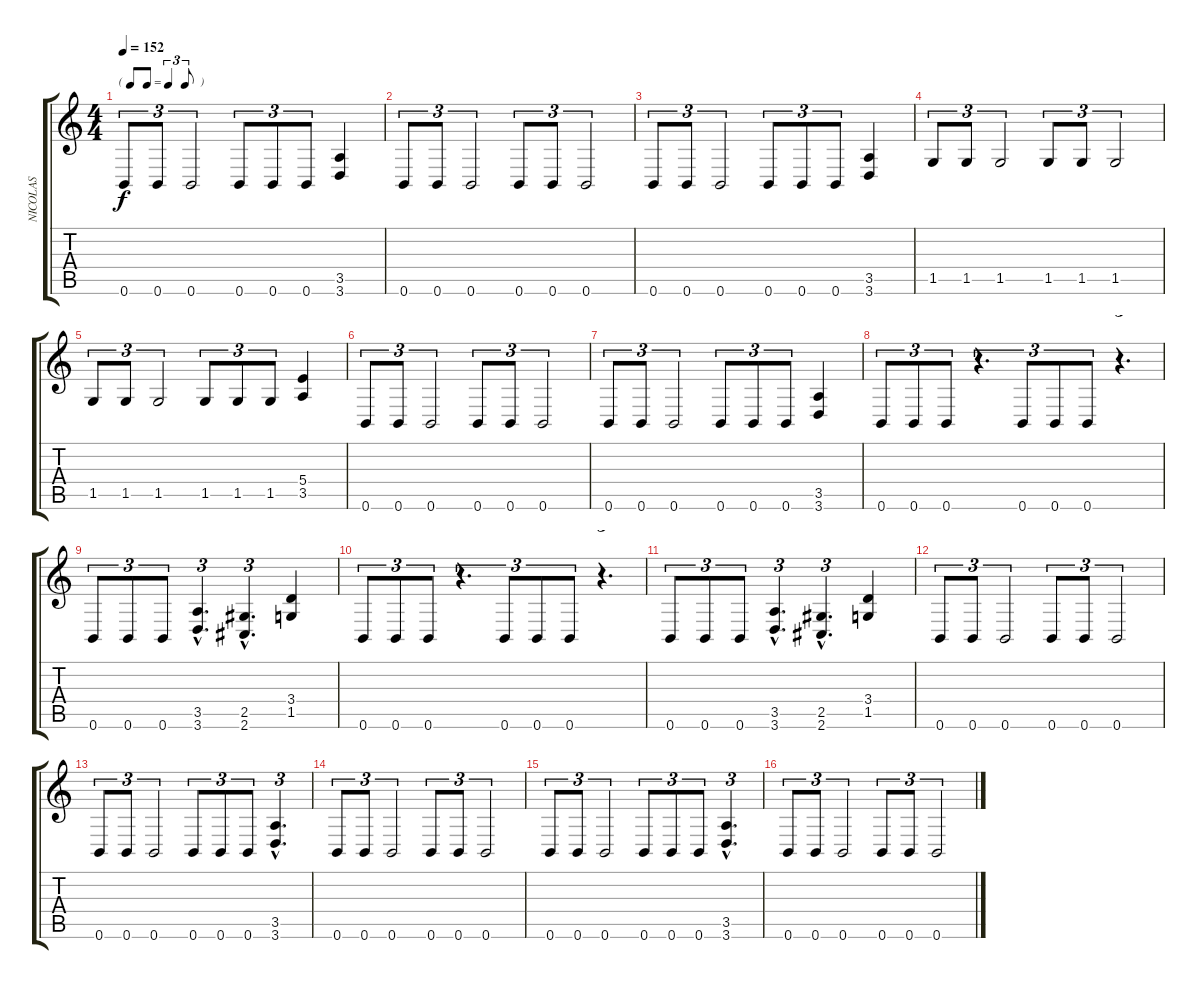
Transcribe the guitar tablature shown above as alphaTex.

\track ("NICOLAS" "NICOLAS") {instrument overdrivenguitar}
\staff {score tabs}
\tuning (Db4 Ab3 E3 B2 Gb2 B1) {hide}
\ts (4 4)
\tf triplet8th
\tempo 152
\clef g2
\ks c
0.6.8{tu (3 2) dy f} 0.6.8{tu (3 2)} 0.6.2{tu (3 2)} 0.6.8{tu (3 2)} 0.6.8{tu (3 2)} 0.6.8{tu (3 2)} (3.5 3.6).4 |
0.6.8{tu (3 2)} 0.6.8{tu (3 2)} 0.6.2{tu (3 2)} 0.6.8{tu (3 2)} 0.6.8{tu (3 2)} 0.6.2{tu (3 2)} |
0.6.8{tu (3 2)} 0.6.8{tu (3 2)} 0.6.2{tu (3 2)} 0.6.8{tu (3 2)} 0.6.8{tu (3 2)} 0.6.8{tu (3 2)} (3.5 3.6).4 |
1.5.8{tu (3 2)} 1.5.8{tu (3 2)} 1.5.2{tu (3 2)} 1.5.8{tu (3 2)} 1.5.8{tu (3 2)} 1.5.2{tu (3 2)} |
1.5.8{tu (3 2)} 1.5.8{tu (3 2)} 1.5.2{tu (3 2)} 1.5.8{tu (3 2)} 1.5.8{tu (3 2)} 1.5.8{tu (3 2)} (5.4 3.5).4 |
0.6.8{tu (3 2)} 0.6.8{tu (3 2)} 0.6.2{tu (3 2)} 0.6.8{tu (3 2)} 0.6.8{tu (3 2)} 0.6.2{tu (3 2)} |
0.6.8{tu (3 2)} 0.6.8{tu (3 2)} 0.6.2{tu (3 2)} 0.6.8{tu (3 2)} 0.6.8{tu (3 2)} 0.6.8{tu (3 2)} (3.5 3.6).4 |
0.6.8{tu (3 2)} 0.6.8{tu (3 2)} 0.6.8{tu (3 2)} r.4{d tu (3 2)} 0.6.8{tu (3 2)} 0.6.8{tu (3 2)} 0.6.8{tu (3 2)} r.4{d tu (3 2)} |
0.6.8{tu (3 2)} 0.6.8{tu (3 2)} 0.6.8{tu (3 2)} (3.5{hac} 3.6{hac}).4{d tu (3 2)} (2.5{hac} 2.6{hac}).4{d tu (3 2)} (3.4 1.5).4 |
0.6.8{tu (3 2)} 0.6.8{tu (3 2)} 0.6.8{tu (3 2)} r.4{d tu (3 2)} 0.6.8{tu (3 2)} 0.6.8{tu (3 2)} 0.6.8{tu (3 2)} r.4{d tu (3 2)} |
0.6.8{tu (3 2)} 0.6.8{tu (3 2)} 0.6.8{tu (3 2)} (3.5{hac} 3.6{hac}).4{d tu (3 2)} (2.5{hac} 2.6{hac}).4{d tu (3 2)} (3.4 1.5).4 |
0.6.8{tu (3 2)} 0.6.8{tu (3 2)} 0.6.2{tu (3 2)} 0.6.8{tu (3 2)} 0.6.8{tu (3 2)} 0.6.2{tu (3 2)} |
0.6.8{tu (3 2)} 0.6.8{tu (3 2)} 0.6.2{tu (3 2)} 0.6.8{tu (3 2)} 0.6.8{tu (3 2)} 0.6.8{tu (3 2)} (3.5{hac} 3.6{hac}).4{d tu (3 2)} |
0.6.8{tu (3 2)} 0.6.8{tu (3 2)} 0.6.2{tu (3 2)} 0.6.8{tu (3 2)} 0.6.8{tu (3 2)} 0.6.2{tu (3 2)} |
0.6.8{tu (3 2)} 0.6.8{tu (3 2)} 0.6.2{tu (3 2)} 0.6.8{tu (3 2)} 0.6.8{tu (3 2)} 0.6.8{tu (3 2)} (3.5{hac} 3.6{hac}).4{d tu (3 2)} |
0.6.8{tu (3 2)} 0.6.8{tu (3 2)} 0.6.2{tu (3 2)} 0.6.8{tu (3 2)} 0.6.8{tu (3 2)} 0.6.2{tu (3 2)}
